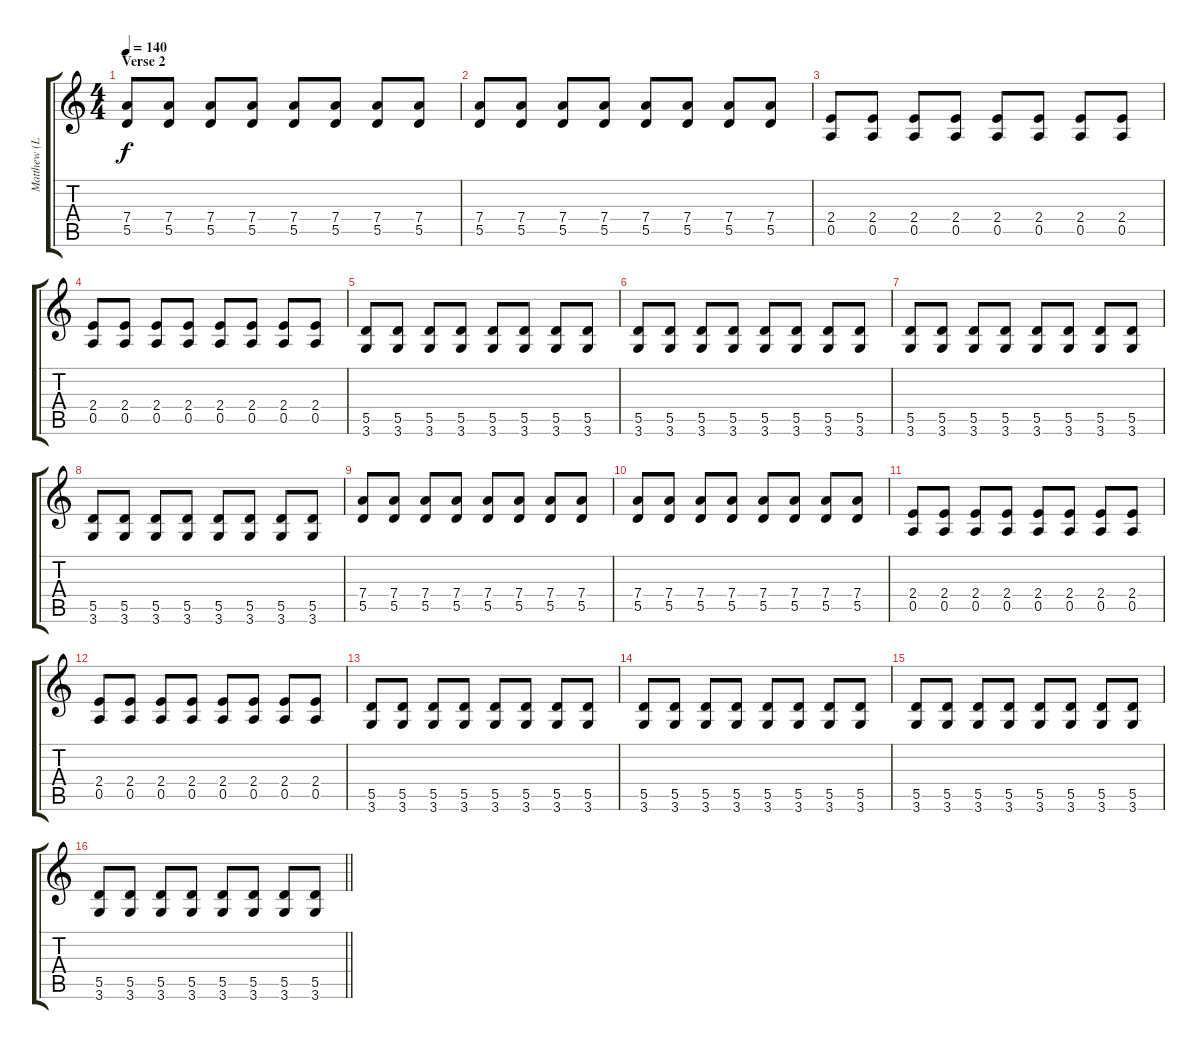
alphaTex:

\track ("Matthew (Lead Guitar)" "Matthew (L") {instrument overdrivenguitar}
\staff {score tabs}
\tuning (E4 B3 G3 D3 A2 E2) {hide}
\ts (4 4)
\section ("" "Verse 2")
\tempo 140
\clef g2
\ks c
(7.4 5.5).8{dy f} (7.4 5.5).8 (7.4 5.5).8 (7.4 5.5).8 (7.4 5.5).8 (7.4 5.5).8 (7.4 5.5).8 (7.4 5.5).8 |
(7.4 5.5).8 (7.4 5.5).8 (7.4 5.5).8 (7.4 5.5).8 (7.4 5.5).8 (7.4 5.5).8 (7.4 5.5).8 (7.4 5.5).8 |
(2.4 0.5).8 (2.4 0.5).8 (2.4 0.5).8 (2.4 0.5).8 (2.4 0.5).8 (2.4 0.5).8 (2.4 0.5).8 (2.4 0.5).8 |
(2.4 0.5).8 (2.4 0.5).8 (2.4 0.5).8 (2.4 0.5).8 (2.4 0.5).8 (2.4 0.5).8 (2.4 0.5).8 (2.4 0.5).8 |
(5.5 3.6).8 (5.5 3.6).8 (5.5 3.6).8 (5.5 3.6).8 (5.5 3.6).8 (5.5 3.6).8 (5.5 3.6).8 (5.5 3.6).8 |
(5.5 3.6).8 (5.5 3.6).8 (5.5 3.6).8 (5.5 3.6).8 (5.5 3.6).8 (5.5 3.6).8 (5.5 3.6).8 (5.5 3.6).8 |
(5.5 3.6).8 (5.5 3.6).8 (5.5 3.6).8 (5.5 3.6).8 (5.5 3.6).8 (5.5 3.6).8 (5.5 3.6).8 (5.5 3.6).8 |
(5.5 3.6).8 (5.5 3.6).8 (5.5 3.6).8 (5.5 3.6).8 (5.5 3.6).8 (5.5 3.6).8 (5.5 3.6).8 (5.5 3.6).8 |
(7.4 5.5).8 (7.4 5.5).8 (7.4 5.5).8 (7.4 5.5).8 (7.4 5.5).8 (7.4 5.5).8 (7.4 5.5).8 (7.4 5.5).8 |
(7.4 5.5).8 (7.4 5.5).8 (7.4 5.5).8 (7.4 5.5).8 (7.4 5.5).8 (7.4 5.5).8 (7.4 5.5).8 (7.4 5.5).8 |
(2.4 0.5).8 (2.4 0.5).8 (2.4 0.5).8 (2.4 0.5).8 (2.4 0.5).8 (2.4 0.5).8 (2.4 0.5).8 (2.4 0.5).8 |
(2.4 0.5).8 (2.4 0.5).8 (2.4 0.5).8 (2.4 0.5).8 (2.4 0.5).8 (2.4 0.5).8 (2.4 0.5).8 (2.4 0.5).8 |
(5.5 3.6).8 (5.5 3.6).8 (5.5 3.6).8 (5.5 3.6).8 (5.5 3.6).8 (5.5 3.6).8 (5.5 3.6).8 (5.5 3.6).8 |
(5.5 3.6).8 (5.5 3.6).8 (5.5 3.6).8 (5.5 3.6).8 (5.5 3.6).8 (5.5 3.6).8 (5.5 3.6).8 (5.5 3.6).8 |
(5.5 3.6).8 (5.5 3.6).8 (5.5 3.6).8 (5.5 3.6).8 (5.5 3.6).8 (5.5 3.6).8 (5.5 3.6).8 (5.5 3.6).8 |
\barLineRight lightlight
(5.5 3.6).8 (5.5 3.6).8 (5.5 3.6).8 (5.5 3.6).8 (5.5 3.6).8 (5.5 3.6).8 (5.5 3.6).8 (5.5 3.6).8
